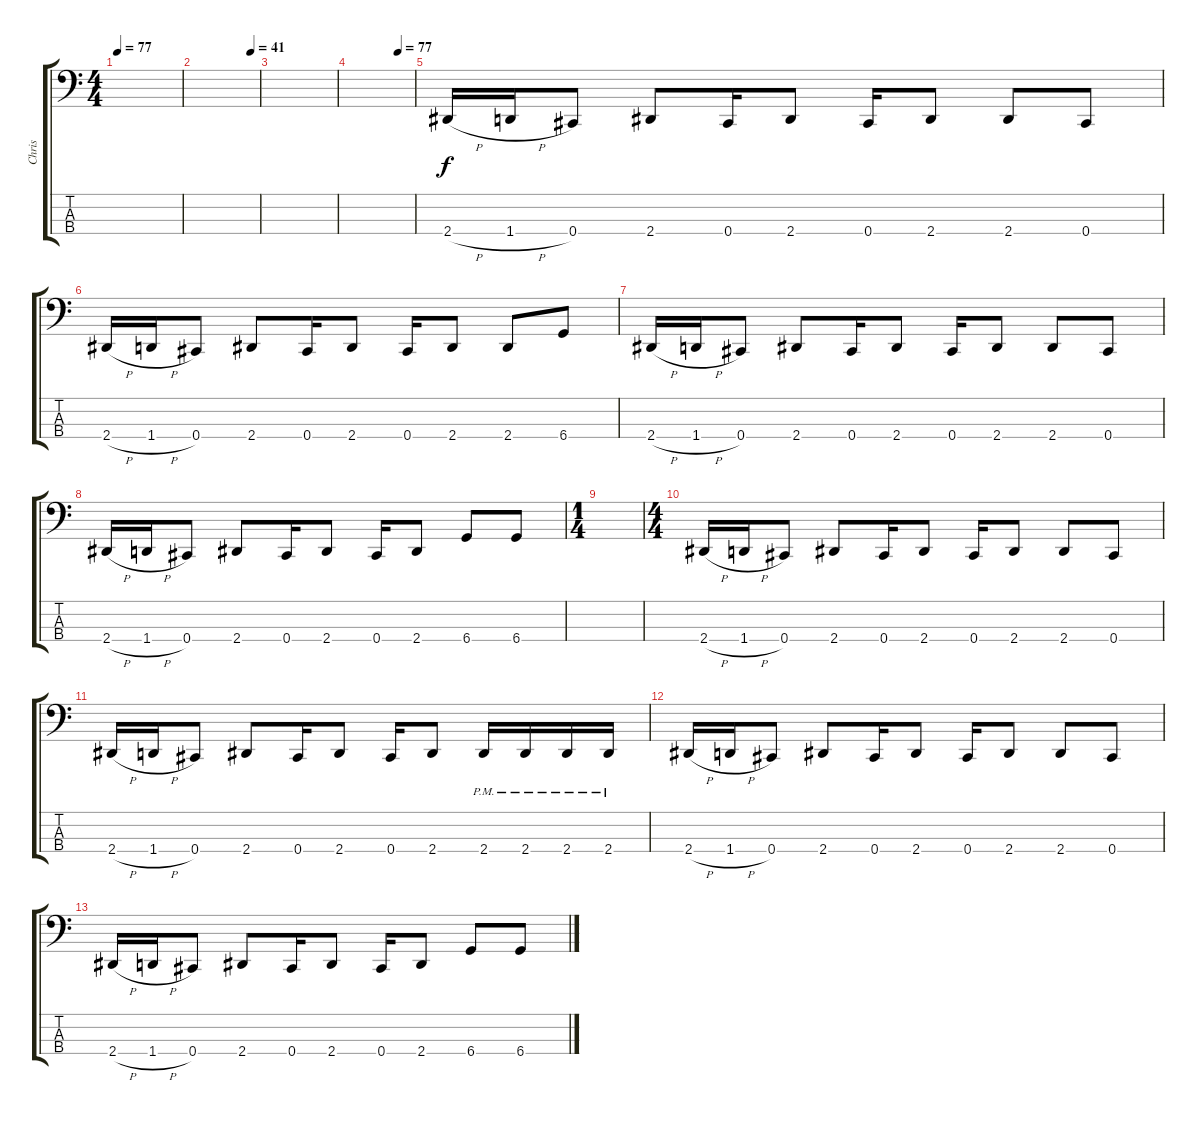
\track ("Chris" "Chris") {instrument electricbassfinger}
\staff {score tabs}
\tuning (Gb2 Db2 Ab1 Db1) {hide}
\ts (4 4)
\tempo 77
\clef f4
\ks c
|
\tempo (41 0.875)
|
|
\tempo (77 0.75)
|
2.4{h}.16 1.4{h}.16 0.4.8 2.4.8 0.4.16 2.4.8 0.4.16 2.4.8 2.4.8 0.4.8 |
2.4{h}.16 1.4{h}.16 0.4.8 2.4.8 0.4.16 2.4.8 0.4.16 2.4.8 2.4.8 6.4.8 |
2.4{h}.16 1.4{h}.16 0.4.8 2.4.8 0.4.16 2.4.8 0.4.16 2.4.8 2.4.8 0.4.8 |
2.4{h}.16 1.4{h}.16 0.4.8 2.4.8 0.4.16 2.4.8 0.4.16 2.4.8 6.4.8 6.4.8 |
\ts (1 4)
|
\ts (4 4)
2.4{h}.16 1.4{h}.16 0.4.8 2.4.8 0.4.16 2.4.8 0.4.16 2.4.8 2.4.8 0.4.8 |
2.4{h}.16 1.4{h}.16 0.4.8 2.4.8 0.4.16 2.4.8 0.4.16 2.4.8 2.4{pm}.16 2.4{pm}.16 2.4{pm}.16 2.4{pm}.16 |
2.4{h}.16 1.4{h}.16 0.4.8 2.4.8 0.4.16 2.4.8 0.4.16 2.4.8 2.4.8 0.4.8 |
2.4{h}.16 1.4{h}.16 0.4.8 2.4.8 0.4.16 2.4.8 0.4.16 2.4.8 6.4.8 6.4.8
